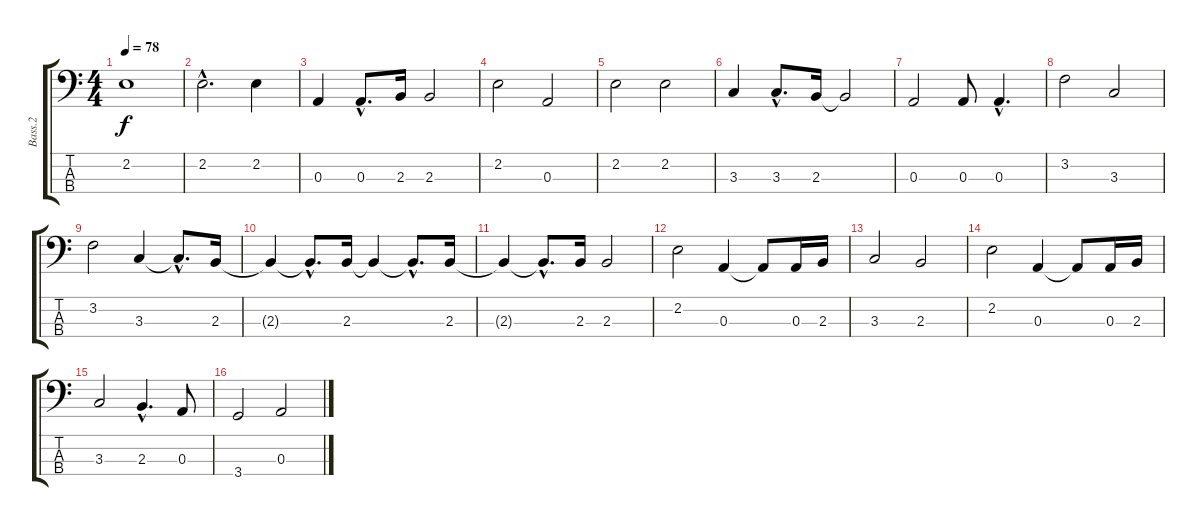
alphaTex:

\track ("Bass.2" "Bass.2") {instrument synthbass2}
\staff {score tabs}
\tuning (G2 D2 A1 E1) {hide}
\ts (4 4)
\tempo 78
\clef f4
\ks c
2.2{t}.1{dy f} |
2.2{hac}.2{d} 2.2.4 |
0.3.4 0.3{hac}.8{d} 2.3.16 2.3.2 |
2.2.2 0.3.2 |
2.2.2 2.2.2 |
3.3.4 3.3{hac}.8{d} 2.3.16 2.3{t}.2 |
0.3.2 0.3.8 0.3{hac}.4{d} |
3.2.2 3.3.2 |
3.2.2 3.3.4 3.3{hac t}.8{d} 2.3.16 |
2.3{t}.4 2.3{hac t}.8{d} 2.3.16 2.3{t}.4 2.3{hac t}.8{d} 2.3.16 |
2.3{t}.4 2.3{hac t}.8{d} 2.3.16 2.3.2 |
2.2.2 0.3.4 0.3{t}.8 0.3.16 2.3.16 |
3.3.2 2.3.2 |
2.2.2 0.3.4 0.3{t}.8 0.3.16 2.3.16 |
3.3.2 2.3{hac}.4{d} 0.3.8 |
3.4.2 0.3.2
